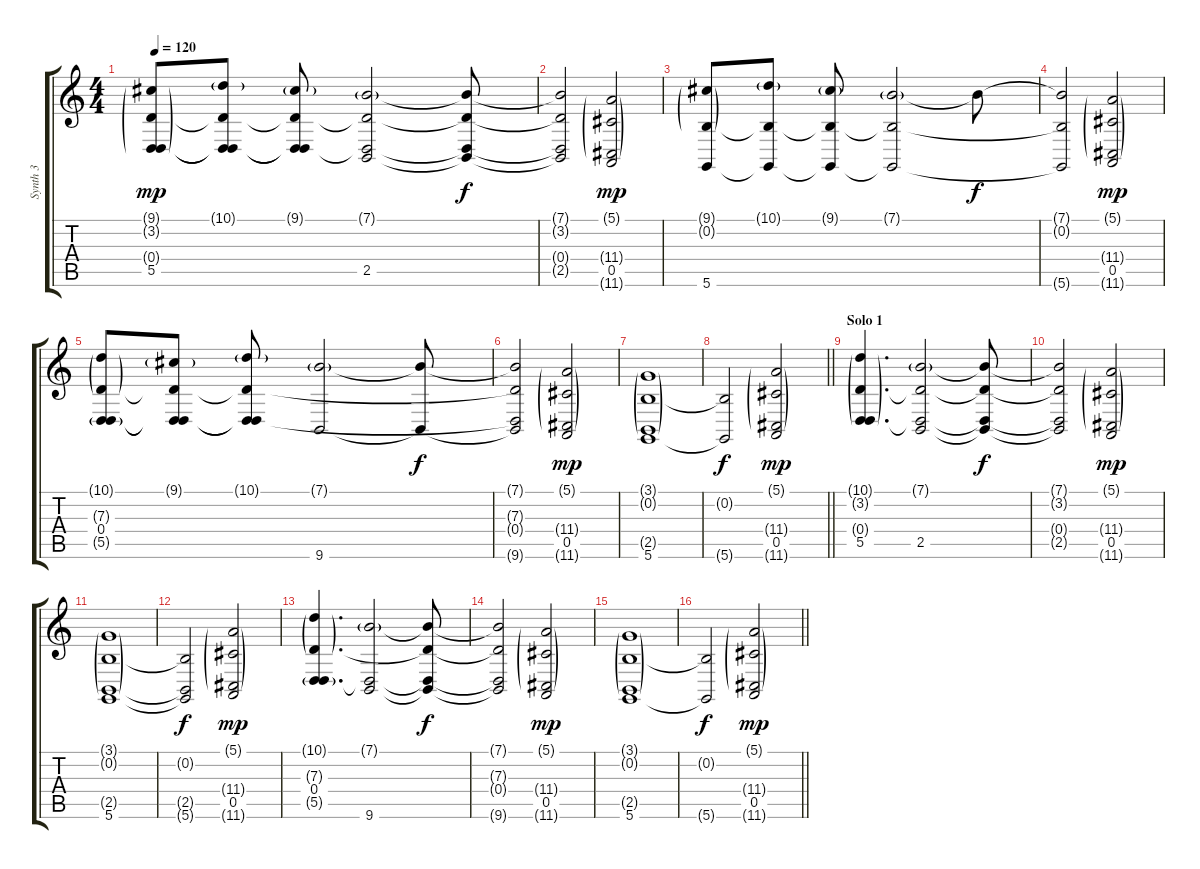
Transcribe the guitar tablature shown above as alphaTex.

\track ("Synth 3" "Synth 3") {instrument stringensemble1}
\staff {score tabs}
\tuning (E4 B3 G3 D3 A2 D2) {hide}
\ts (4 4)
\tempo 120
\clef g2
\ks c
(9.1{g} 3.2{g} 0.4{g} 5.5).8{dy mp} (10.1{g} 3.2{t} 0.4{t} 5.5{t}).8 (9.1{g} 3.2{t} 0.4{t} 5.5{t}).8 (7.1{g} 3.2{t} 0.4{t} 2.5).2 (7.1{t} 3.2{t} 0.4{t} 2.5{t}).8{dy f} |
(7.1{t} 3.2{t} 0.4{t} 2.5{t}).2 (5.1{g} 11.4{g} 0.5 11.6{g}).2{dy mp} |
(9.1{g} 0.2{g} 5.6).8 (10.1{g} 0.2{t} 5.6{t}).8 (9.1{g} 0.2{t} 5.6{t}).8 (7.1{g} 0.2{t} 5.6{t}).2 7.1{t}.8{dy f} |
(7.1{t} 0.2{t} 5.6{t}).2 (5.1{g} 11.4{g} 0.5 11.6{g}).2{dy mp} |
(10.1{g} 7.3{g} 0.4 5.5{g}).8 (9.1{g} 7.3{t} 0.4{t} 5.5{t}).8 (10.1{g} 7.3{t} 0.4{t} 5.5{t}).8 (7.1{g} 9.6).2 (7.1{t} 9.6{t}).8{dy f} |
(7.1{t} 7.3{t} 0.4{t} 9.6{t}).2 (5.1{g} 11.4{g} 0.5 11.6{g}).2{dy mp} |
(3.1{g} 0.2{g} 2.5{g} 5.6).1 |
\barLineRight lightlight
(0.2{t} 5.6{t}).2{dy f} (5.1{g} 11.4{g} 0.5 11.6{g}).2{dy mp} |
\section ("" "Solo 1")
(10.1{g} 3.2{g} 0.4{g} 5.5).4{d} (7.1{g} 3.2{t} 0.4{t} 2.5).2 (7.1{t} 3.2{t} 0.4{t} 2.5{t}).8{dy f} |
(7.1{t} 3.2{t} 0.4{t} 2.5{t}).2 (5.1{g} 11.4{g} 0.5 11.6{g}).2{dy mp} |
(3.1{g} 0.2{g} 2.5{g} 5.6).1 |
(0.2{t} 2.5{t} 5.6{t}).2{dy f} (5.1{g} 11.4{g} 0.5 11.6{g}).2{dy mp} |
(10.1{g} 7.3{g} 0.4 5.5{g}).4{d} (7.1{g} 0.4{t} 9.6).2 (7.1{t} 7.3{t} 0.4{t} 9.6{t}).8{dy f} |
(7.1{t} 7.3{t} 0.4{t} 9.6{t}).2 (5.1{g} 11.4{g} 0.5 11.6{g}).2{dy mp} |
(3.1{g} 0.2{g} 2.5{g} 5.6).1 |
\barLineRight lightlight
(0.2{t} 5.6{t}).2{dy f} (5.1{g} 11.4{g} 0.5 11.6{g}).2{dy mp}
